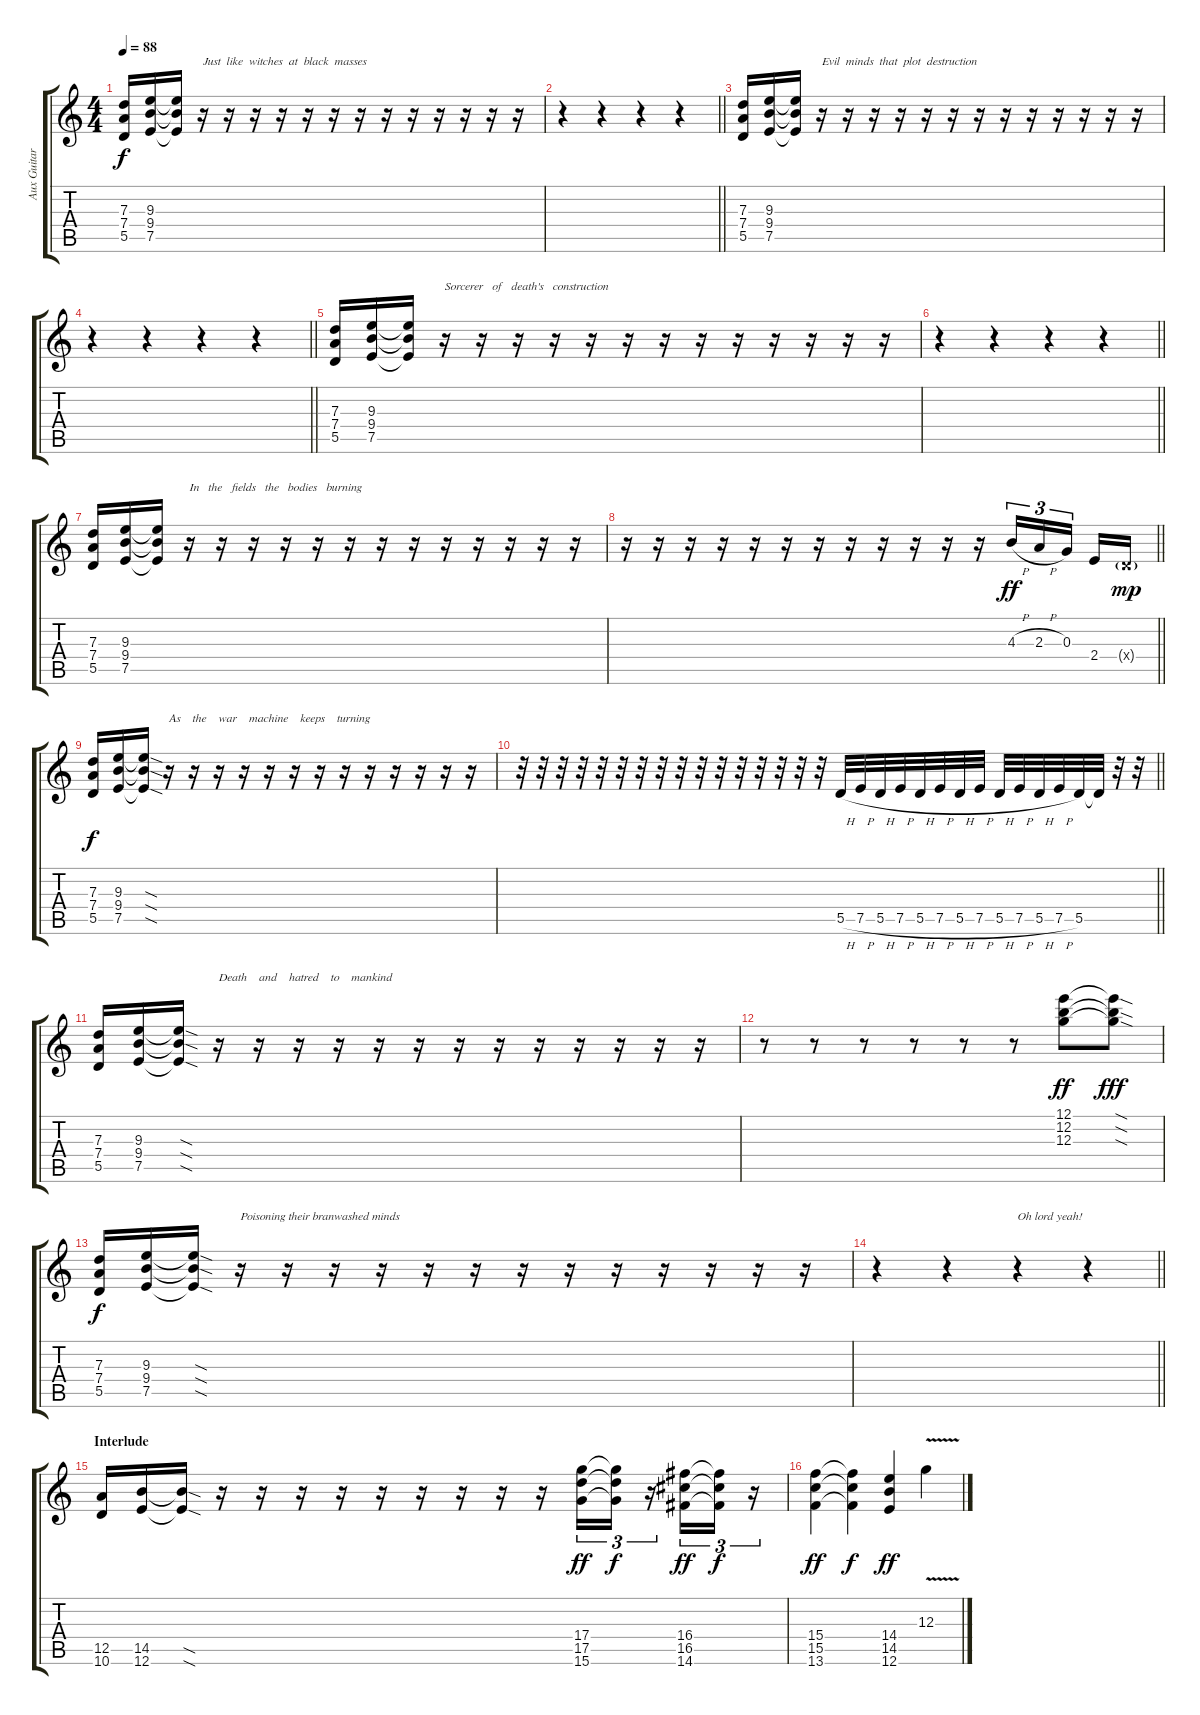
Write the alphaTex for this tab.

\track ("Aux Guitar" "Aux Guitar") {instrument distortionguitar}
\staff {score tabs}
\tuning (E4 B3 G3 D3 A2 E2) {hide}
\ts (4 4)
\tempo 88
\clef g2
\ks c
(7.3 7.4 5.5).16{dy f} (9.3 9.4 7.5).16 (9.3{t} 9.4{t} 7.5{t}).16 r.16{txt "Just  like  witches  at  black  masses"} r.16 r.16 r.16 r.16 r.16 r.16 r.16 r.16 r.16 r.16 r.16 r.16 |
\barLineRight lightlight
r.4 r.4 r.4 r.4 |
(7.3 7.4 5.5).16 (9.3 9.4 7.5).16 (9.3{t} 9.4{t} 7.5{t}).16 r.16{txt "Evil  minds  that  plot  destruction"} r.16 r.16 r.16 r.16 r.16 r.16 r.16 r.16 r.16 r.16 r.16 r.16 |
\barLineRight lightlight
r.4 r.4 r.4 r.4 |
(7.3 7.4 5.5).16 (9.3 9.4 7.5).16 (9.3{t} 9.4{t} 7.5{t}).16 r.16{txt "Sorcerer   of   death's   construction"} r.16 r.16 r.16 r.16 r.16 r.16 r.16 r.16 r.16 r.16 r.16 r.16 |
\barLineRight lightlight
r.4 r.4 r.4 r.4 |
(7.3 7.4 5.5).16 (9.3 9.4 7.5).16 (9.3{t} 9.4{t} 7.5{t}).16 r.16{txt "In   the   fields   the   bodies   burning"} r.16 r.16 r.16 r.16 r.16 r.16 r.16 r.16 r.16 r.16 r.16 r.16 |
\barLineRight lightlight
r.16 r.16 r.16 r.16 r.16 r.16 r.16 r.16 r.16 r.16 r.16 r.16 4.3{h}.16{tu (3 2) dy ff} 2.3{h}.16{tu (3 2)} 0.3.16{tu (3 2) beam splitsecondary} 2.4.16 0.4{g x}.16{dy mp} |
(7.3 7.4 5.5).16{dy f} (9.3 9.4 7.5).16 (9.3{sod t} 9.4{sod t} 7.5{sod t}).16 r.16{txt "As    the    war    machine    keeps    turning"} r.16 r.16 r.16 r.16 r.16 r.16 r.16 r.16 r.16 r.16 r.16 r.16 |
\barLineRight lightlight
r.32 r.32 r.32 r.32 r.32 r.32 r.32 r.32 r.32 r.32 r.32 r.32 r.32 r.32 r.32 r.32 5.5{h}.32 7.5{h}.32 5.5{h}.32 7.5{h}.32 5.5{h}.32 7.5{h}.32 5.5{h}.32 7.5{h}.32 5.5{h}.32 7.5{h}.32 5.5{h}.32 7.5{h}.32 5.5.32 5.5{t}.32 r.32 r.32 |
(7.3 7.4 5.5).16 (9.3 9.4 7.5).16 (9.3{sod t} 9.4{sod t} 7.5{sod t}).16 r.16{txt "Death    and    hatred    to    mankind"} r.16 r.16 r.16 r.16 r.16 r.16 r.16 r.16 r.16 r.16 r.16 r.16 |
r.8 r.8 r.8 r.8 r.8 r.8 (12.1 12.2 12.3).8{dy ff} (12.1{sod t} 12.2{sod t} 12.3{sod t}).8{dy fff} |
(7.3 7.4 5.5).16{dy f} (9.3 9.4 7.5).16 (9.3{sod t} 9.4{sod t} 7.5{sod t}).16 r.16{txt "Poisoning their branwashed minds"} r.16 r.16 r.16 r.16 r.16 r.16 r.16 r.16 r.16 r.16 r.16 r.16 |
\barLineRight lightlight
r.4 r.4 r.4{txt "Oh lord yeah!"} r.4 |
\section ("" "Interlude")
(12.5 10.6).16 (14.5 12.6).16 (14.5{sod t} 12.6{sod t}).16 r.16 r.16 r.16 r.16 r.16 r.16 r.16 r.16 r.16 (17.4 17.5 15.6).16{tu (3 2) dy ff} (17.4{t} 17.5{t} 15.6{t}).16{tu (3 2) dy f} r.16{tu (3 2)} (16.4 16.5 14.6).16{tu (3 2) dy ff} (16.4{t} 16.5{t} 14.6{t}).16{tu (3 2) dy f} r.16{tu (3 2)} |
(15.4 15.5 13.6).4{dy ff} (15.4{t} 15.5{t} 13.6{t}).4{dy f} (14.4 14.5 12.6).4{dy ff} 12.3{v}.4
